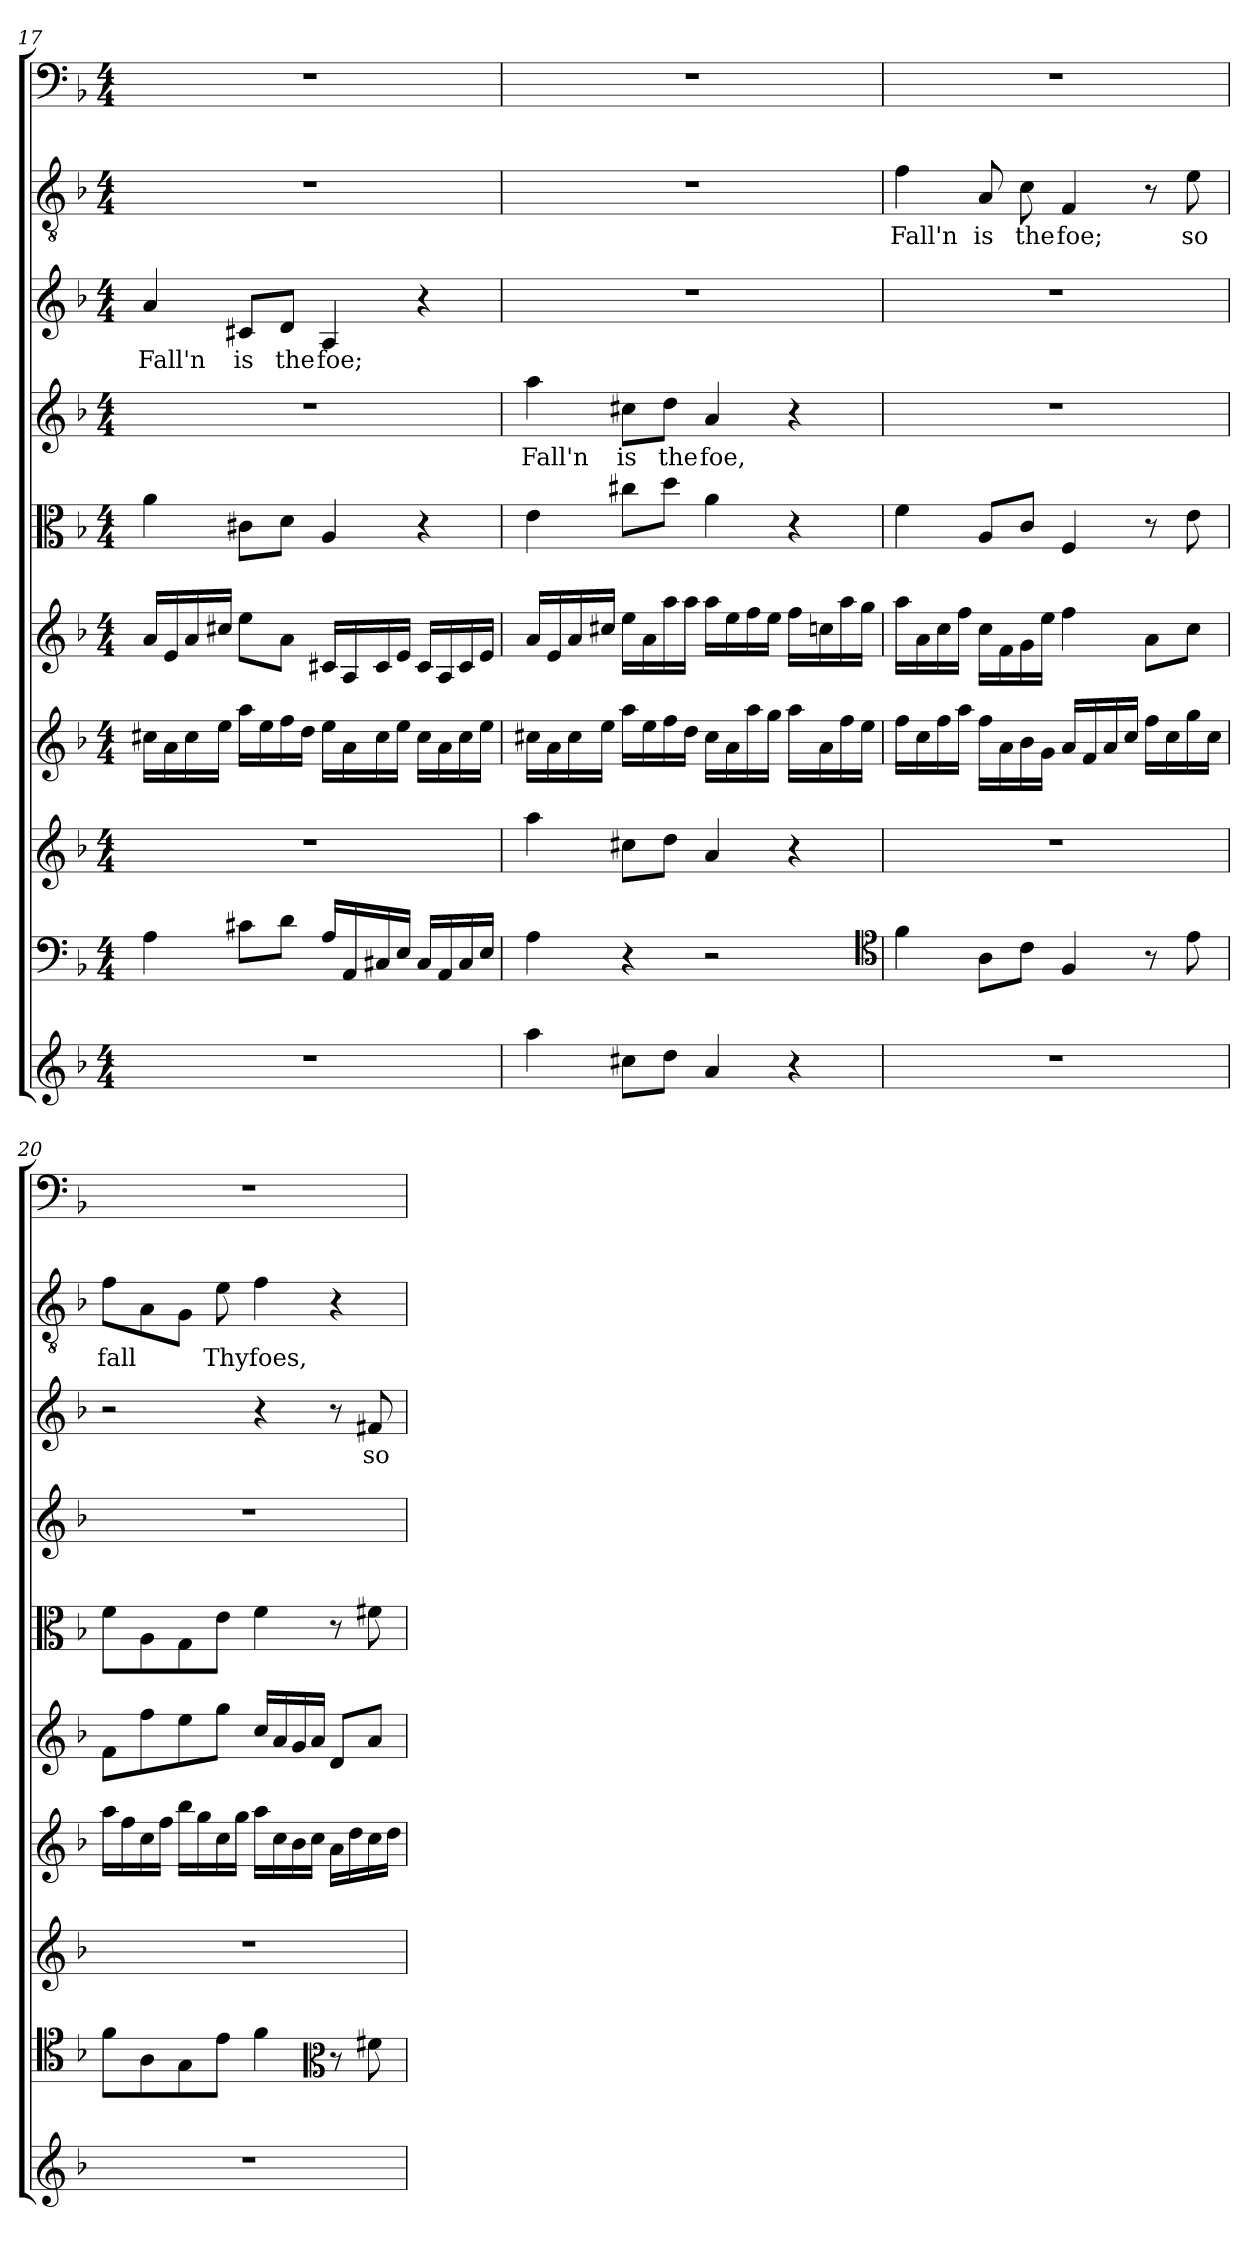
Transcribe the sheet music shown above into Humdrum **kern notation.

**kern	**kern	**kern	**kern	**kern	**kern	**kern	**text	**kern	**text	**kern	**text	**kern
*part10	*part9	*part8	*part7	*part6	*part5	*part4	*part4	*part3	*part3	*part2	*part2	*part1
*staff10	*staff9	*staff8	*staff7	*staff6	*staff5	*staff4	*staff4	*staff3	*staff3	*staff2	*staff2	*staff1
*clefG2	*clefF4	*clefG2	*clefG2	*clefG2	*clefC3	*clefG2	*	*clefG2	*	*clefGv2	*	*clefF4
*k[b-]	*k[b-]	*k[b-]	*k[b-]	*k[b-]	*k[b-]	*k[b-]	*	*k[b-]	*	*k[b-]	*	*k[b-]
*d:	*d:	*d:	*d:	*d:	*d:	*d:	*	*d:	*	*d:	*	*d:
*M4/4	*M4/4	*M4/4	*M4/4	*M4/4	*M4/4	*M4/4	*	*M4/4	*	*M4/4	*	*M4/4
=17	=17	=17	=17	=17	=17	=17	=17	=17	=17	=17	=17	=17
1r	4A\	1r	16cc#X\LL	16a/LL	4a\	1r	.	4a/	Fall'n	1r	.	1r
.	.	.	16a\	16e/	.	.	.	.	.	.	.	.
.	.	.	16cc#\	16a/	.	.	.	.	.	.	.	.
.	.	.	16ee\JJ	16cc#X/JJ	.	.	.	.	.	.	.	.
.	8c#X\L	.	16aa\LL	8ee\L	8c#X\L	.	.	8c#X/L	is	.	.	.
.	.	.	16ee\	.	.	.	.	.	.	.	.	.
.	8d\J	.	16ff\	8a\J	8d\J	.	.	8d/J	the	.	.	.
.	.	.	16dd\JJ	.	.	.	.	.	.	.	.	.
.	16A/LL	.	16ee\LL	16c#X/LL	4A/	.	.	4A/	foe;	.	.	.
.	16AA/	.	16a\	16A/	.	.	.	.	.	.	.	.
.	16C#X/	.	16cc#\	16c#/	.	.	.	.	.	.	.	.
.	16E/JJ	.	16ee\JJ	16e/JJ	.	.	.	.	.	.	.	.
.	16C#/LL	.	16cc#\LL	16c#/LL	4r	.	.	4r	.	.	.	.
.	16AA/	.	16a\	16A/	.	.	.	.	.	.	.	.
.	16C#/	.	16cc#\	16c#/	.	.	.	.	.	.	.	.
.	16E/JJ	.	16ee\JJ	16e/JJ	.	.	.	.	.	.	.	.
=18	=18	=18	=18	=18	=18	=18	=18	=18	=18	=18	=18	=18
4aa\	4A\	4aa\	16cc#X\LL	16a/LL	4e\	4aa\	Fall'n	1r	.	1r	.	1r
.	.	.	16a\	16e/	.	.	.	.	.	.	.	.
.	.	.	16cc#\	16a/	.	.	.	.	.	.	.	.
.	.	.	16ee\JJ	16cc#X/JJ	.	.	.	.	.	.	.	.
8cc#X\L	4r	8cc#X\L	16aa\LL	16ee\LL	8cc#X\L	8cc#X\L	is	.	.	.	.	.
.	.	.	16ee\	16a\	.	.	.	.	.	.	.	.
8dd\J	.	8dd\J	16ff\	16aa\	8dd\J	8dd\J	the	.	.	.	.	.
.	.	.	16dd\JJ	16aa\JJ	.	.	.	.	.	.	.	.
4a/	2r	4a/	16cc#\LL	16aa\LL	4a\	4a/	foe,	.	.	.	.	.
.	.	.	16a\	16ee\	.	.	.	.	.	.	.	.
.	.	.	16aa\	16ff\	.	.	.	.	.	.	.	.
.	.	.	16gg\JJ	16ee\JJ	.	.	.	.	.	.	.	.
4r	.	4r	16aa\LL	16ff\LL	4r	4r	.	.	.	.	.	.
.	.	.	16a\	16ccn\	.	.	.	.	.	.	.	.
.	.	.	16ff\	16aa\	.	.	.	.	.	.	.	.
.	.	.	16ee\JJ	16gg\JJ	.	.	.	.	.	.	.	.
*	*clefC4	*	*	*	*	*	*	*	*	*	*	*
=19	=19	=19	=19	=19	=19	=19	=19	=19	=19	=19	=19	=19
1r	4f\	1r	16ff\LL	16aa\LL	4f\	1r	.	1r	.	4f\	Fall'n	1r
.	.	.	16cc\	16a\	.	.	.	.	.	.	.	.
.	.	.	16ff\	16cc\	.	.	.	.	.	.	.	.
.	.	.	16aa\JJ	16ff\JJ	.	.	.	.	.	.	.	.
.	8A\L	.	16ff\LL	16cc\LL	8A/L	.	.	.	.	8A/	is	.
.	.	.	16a\	16f\	.	.	.	.	.	.	.	.
.	8c\J	.	16b-\	16g\	8c/J	.	.	.	.	8c\	the	.
.	.	.	16g\JJ	16ee\JJ	.	.	.	.	.	.	.	.
.	4F/	.	16a/LL	4ff\	4F/	.	.	.	.	4F/	foe;	.
.	.	.	16f/	.	.	.	.	.	.	.	.	.
.	.	.	16a/	.	.	.	.	.	.	.	.	.
.	.	.	16cc/JJ	.	.	.	.	.	.	.	.	.
.	8r	.	16ff\LL	8a\L	8r	.	.	.	.	8r	.	.
.	.	.	16cc\	.	.	.	.	.	.	.	.	.
.	8e\	.	16gg\	8cc\J	8e\	.	.	.	.	8e\	so	.
.	.	.	16cc\JJ	.	.	.	.	.	.	.	.	.
=20	=20	=20	=20	=20	=20	=20	=20	=20	=20	=20	=20	=20
1r	8f\L	1r	16aa\LL	8f\L	8f\L	1r	.	2r	.	8f\L	fall	1r
.	.	.	16ff\	.	.	.	.	.	.	.	.	.
.	8A\	.	16cc\	8ff\	8A\	.	.	.	.	8A\	.	.
.	.	.	16ff\JJ	.	.	.	.	.	.	.	.	.
.	8G\	.	16bb-\LL	8ee\	8G\	.	.	.	.	8G\J	.	.
.	.	.	16gg\	.	.	.	.	.	.	.	.	.
.	8e\J	.	16cc\	8gg\J	8e\J	.	.	.	.	8e\	Thy	.
.	.	.	16gg\JJ	.	.	.	.	.	.	.	.	.
.	4f\	.	16aa\LL	16cc/LL	4f\	.	.	4r	.	4f\	foes,	.
.	.	.	16cc\	16a/	.	.	.	.	.	.	.	.
.	.	.	16b-\	16g/	.	.	.	.	.	.	.	.
.	.	.	16cc\JJ	16a/JJ	.	.	.	.	.	.	.	.
*	*clefC3	*	*	*	*	*	*	*	*	*	*	*
.	8r	.	16a\LL	8d/L	8r	.	.	8r	.	4r	.	.
.	.	.	16dd\	.	.	.	.	.	.	.	.	.
.	8f#X\	.	16cc\	8a/J	8f#X\	.	.	8f#X/	so	.	.	.
.	.	.	16dd\JJ	.	.	.	.	.	.	.	.	.
=	=	=	=	=	=	=	=	=	=	=	=	=
*-	*-	*-	*-	*-	*-	*-	*-	*-	*-	*-	*-	*-
